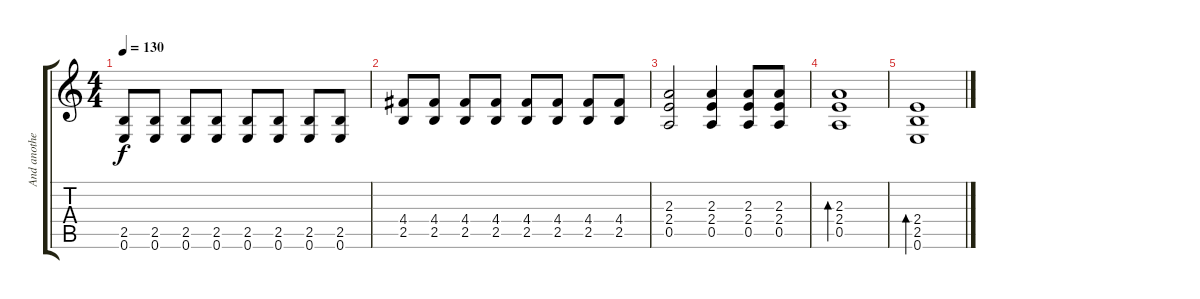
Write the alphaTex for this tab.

\track ("And another guitar ..!" "And anothe") {instrument electricguitarjazz}
\staff {score tabs}
\tuning (E4 B3 G3 D3 A2 E2) {hide}
\ts (4 4)
\tempo 130
\clef g2
\ks c
(2.5 0.6).8{dy f} (2.5 0.6).8 (2.5 0.6).8 (2.5 0.6).8 (2.5 0.6).8 (2.5 0.6).8 (2.5 0.6).8 (2.5 0.6).8 |
(4.4 2.5).8 (4.4 2.5).8 (4.4 2.5).8 (4.4 2.5).8 (4.4 2.5).8 (4.4 2.5).8 (4.4 2.5).8 (4.4 2.5).8 |
(2.3 2.4 0.5).2 (2.3 2.4 0.5).4 (2.3 2.4 0.5).8 (2.3 2.4 0.5).8 |
(2.3 2.4 0.5).1{bd 120} |
(2.4 2.5 0.6).1{bd 120}
